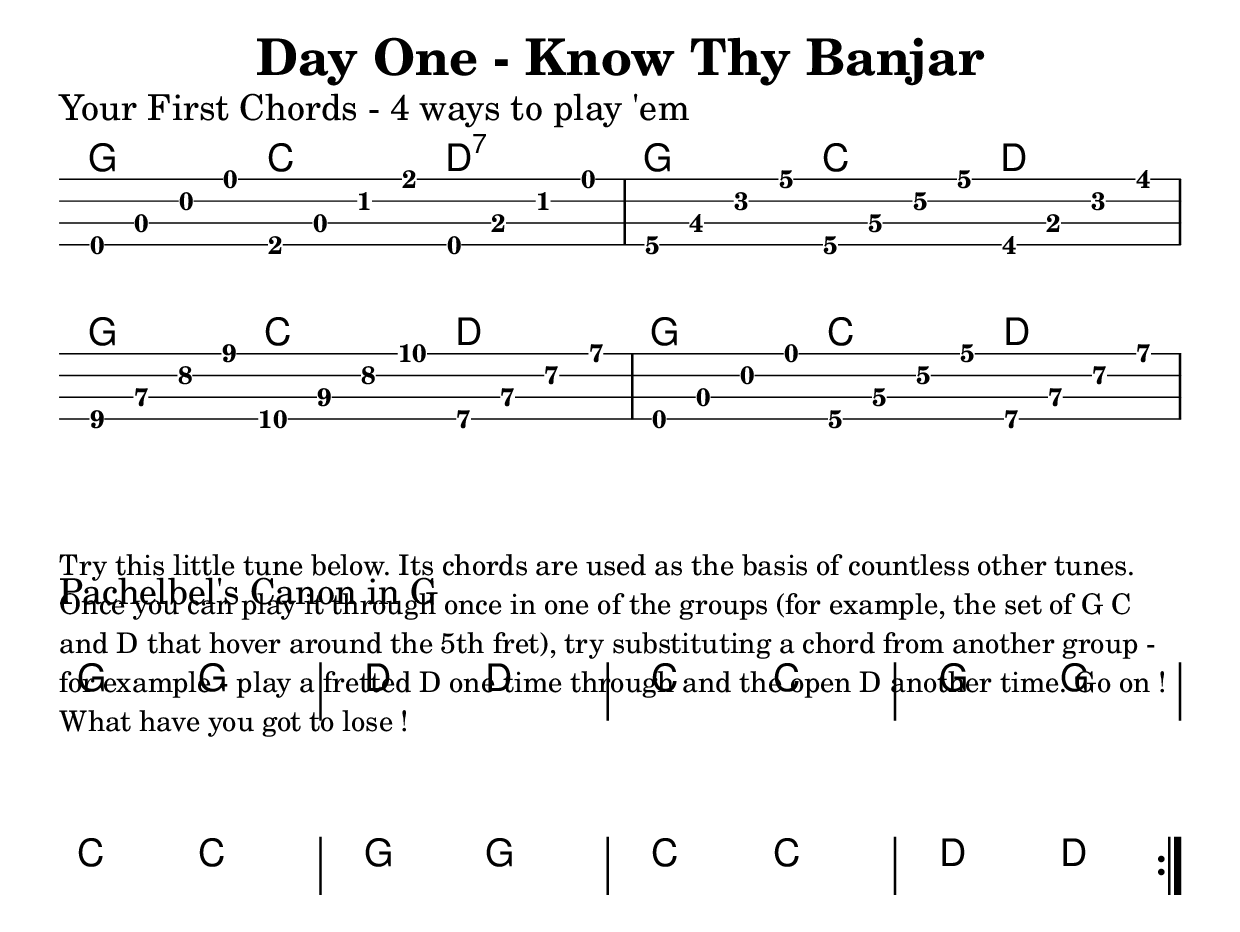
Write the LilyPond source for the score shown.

\version "2.12.3"
\include "english.ly"
\header {
  title = "Day One - Know Thy Banjar"
}
#(set-global-staff-size 28)
\paper { 
   indent = 0\cm
}
dOpen = \markup \override #'(fret-diagram-details . (
  (fret-count . 5)
)) 
\fret-diagram-terse #"o;o;o;o;"
gOpen = \markup \override #'(fret-diagram-details . (
  (number-type . roman-lower) 
  (finger-code . in-dot)
  (fret-count . 5) 
  (string-count . 4)
))
\fret-diagram-verbose #'( 
	(place-fret 4 2 2)
	(open 3)
	(place-fret 2 1 1)
	(place-fret 1 2 3)
)
	
aOpen = \markup \override #'(fret-diagram-details . (
  (number-type . roman-lower) 
  (finger-code . in-dot)
  (fret-count . 5) 
  (string-count . 4)
))
\fret-diagram-verbose #'( 
	(open 4)
	(place-fret 3 2 2)
	(place-fret 2 1 1)
	(open 1)
)

dFive = \markup \override #'(fret-diagram-details . (
  (fret-count . 5)
  (number-type . arabic) 
  (finger-code . in-dot) 
  (string-count . 4)
))
\fret-diagram-verbose #'( 
	(place-fret 4 5 3)
	(place-fret 3 4 2)
	(place-fret 2 3 1)
	(place-fret 1 5 4)
)

gFive = \markup \override #'(fret-diagram-details . (
  (number-type . arabic) 
  (fret-count . 5)
  (string-count . 4)
  (barre-type . straight)
  (finger-code . in-dot) 
))
\fret-diagram-verbose #'( 
  (place-fret 4 5 3)
	(barre 4 1 5)
  (place-fret 1 5 3)
)

aFive = \markup \override #'(fret-diagram-details . (
  (fret-count . 5)
  (string-count . 4)
  (finger-code . in-dot) 
))
\fret-diagram-verbose #'( 
  (place-fret 4 4 3)
  (place-fret 3 2 1)
  (place-fret 2 3 2)
  (place-fret 1 4 4)
)

dSeven = \markup \override #'(fret-diagram-details . (
  (number-type . arabic) 
  (fret-count . 5)
  (string-count . 4)
  (finger-code . in-dot) 
))
\fret-diagram-verbose #'( 
  (place-fret 4 9 3)
  (place-fret 3 7 1)
  (place-fret 2 8 2)
  (place-fret 1 9 4)
)

gSeven = \markup \override #'(fret-diagram-details . (
  (number-type . arabic) 
  (fret-count . 3)
  (finger-code . in-dot) 
  (string-count . 4)
))
% to use an 'invisible' fretted string to 'anchor' at fret 7 instead of 8
%   (place-fret 5 7 3)   
\fret-diagram-verbose #'( 
	(place-fret 4 10 3)
	(place-fret 3 9 2)
	(place-fret 2 8 1)
	(place-fret 1 10 4)
)

aSeven = \markup \override #'(fret-diagram-details . (
  (number-type . arabic) 
  (fret-count . 5)
  (string-count . 4)
  (barre-type . straight)
  (finger-code . in-dot) 
))
\fret-diagram-verbose #'( 
  (place-fret 4 7 1)
	(barre 4 1 7)
  (place-fret 1 7 1)
)

% We include which octave a note like so: g'
% We include the string number like so :  g'\5
% We indicate a hammer-on or pull-off with a slur: a( b\3)
% We indicate right hand fingers: g'-T
% We dont need to specify which fret, the program determines that from the 
% pitch, and if we gave it a string, it uses that as well
mynotes = {
			% open, cowboy position
            a,8 d fs a
            b,\4 d\3 g\2 b\1
            a, e\3 g\2 a\1

 			% first closed position at 5
            d\4 fs\3 a\2 d'\1
            d\4 g\3 b\2 d'\1
            cs\4 e\3 a\2 cs'\1

  			% 2nd closed position at 7
            fs\4 a\3 d'\2 fs'\1
            g\4 b\3 d'\2 g'\1
            e\4 a\3 cs'\2 e'\1

            a,8 d fs a
            d\4 g\3 b\2 d'\1
            e\4 a\3 cs'\2 e'\1
}	

myfrets = { 
	s2^\dOpen   s2^\gOpen   s2^\aOpen 
	s2^\dFive   s2^\gFive   s2^\aFive \break
	s2^\dSeven  s2^\gSeven  s2^\aSeven   
	s2^\dOpen   s2^\gFive   s2^\aSeven
} 

mychords = \chordmode{
   g2 c d:7
   g2 c d
   g c d
   g c d
}


\markup {  \larger "Your First Chords - 4 ways to play 'em" \hspace #0 }
\new Score {
<<
  \new ChordNames { 	\mychords }
  \new TabStaff \with {
  	\remove Time_signature_engraver 
    \remove "Bar_number_engraver"
  } 
  {
    \time 3/2
    \set TabStaff.stringTunings = #'(-3 -6 -10 -15)
     \override Staff.Clef #'stencil = ##f 
    <<
    \myfrets
    \mynotes
    >>
  }
>>
} % new Score
\layout { 
 \context {
    \Score
    \remove "Bar_number_engraver"
  }
}
% % % % % % % % % % Yo quiero Pachelbel ! % % % % % % % % % % 
\markup \hspace #3
\markup \smaller \wordwrap {
  Try this little tune below. Its chords are used as the basis of countless other tunes. 
  Once you can play it through once in one of the groups (for example, the set of G C and D that hover around the 5th fret),
  try substituting a chord from another group - for example - play a fretted D one time through and the open D another time.
  Go on ! What have you got to lose !
}
\markup \hspace #0
\markup \larger "Pachelbel's Canon in G"
\markup \hspace #0
\score {
  \new ChordNames \with {
    \override BarLine #'bar-size = #4
    \consists Bar_engraver
    \remove Time_signature_engraver
    \remove Bar_number_engraver
   }
  \chordmode {     
    \bar "|"
	  g2 g2   d2 d2    c2 c2   g2 g2  \break
	  c2 c2   g2 g2    c2 c2   d2 d2  \bar ":|"
  }
}
